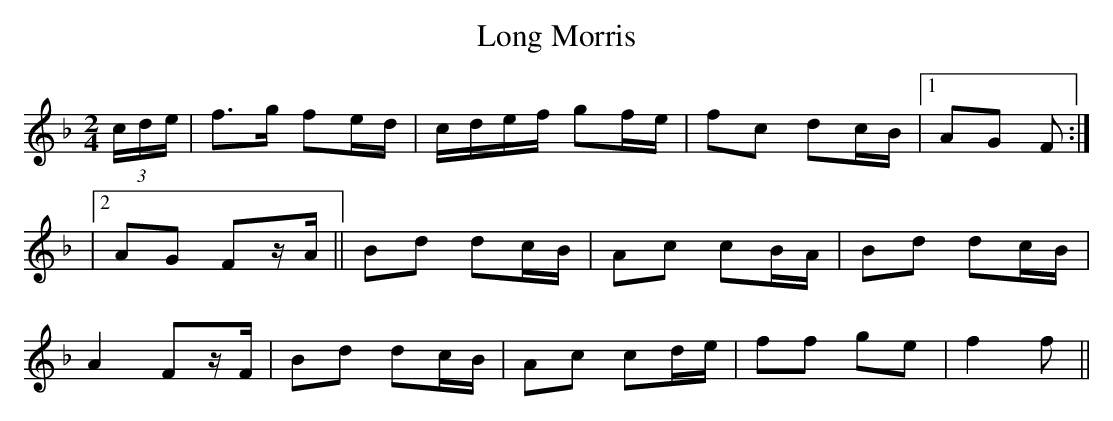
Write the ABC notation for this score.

X:1
T:Long Morris
M:2/4
L:1/8
K:F
(3c/d/e/|f>g fe/d/|c/d/e/f/ gf/e/|fc dc/B/|1 AG F:|
|2 AG Fz/A/||Bd dc/B/|Ac cB/A/|Bd dc/B/|
A2 Fz/F/|Bd dc/B/|Ac cd/e/|ff ge|f2 f||
